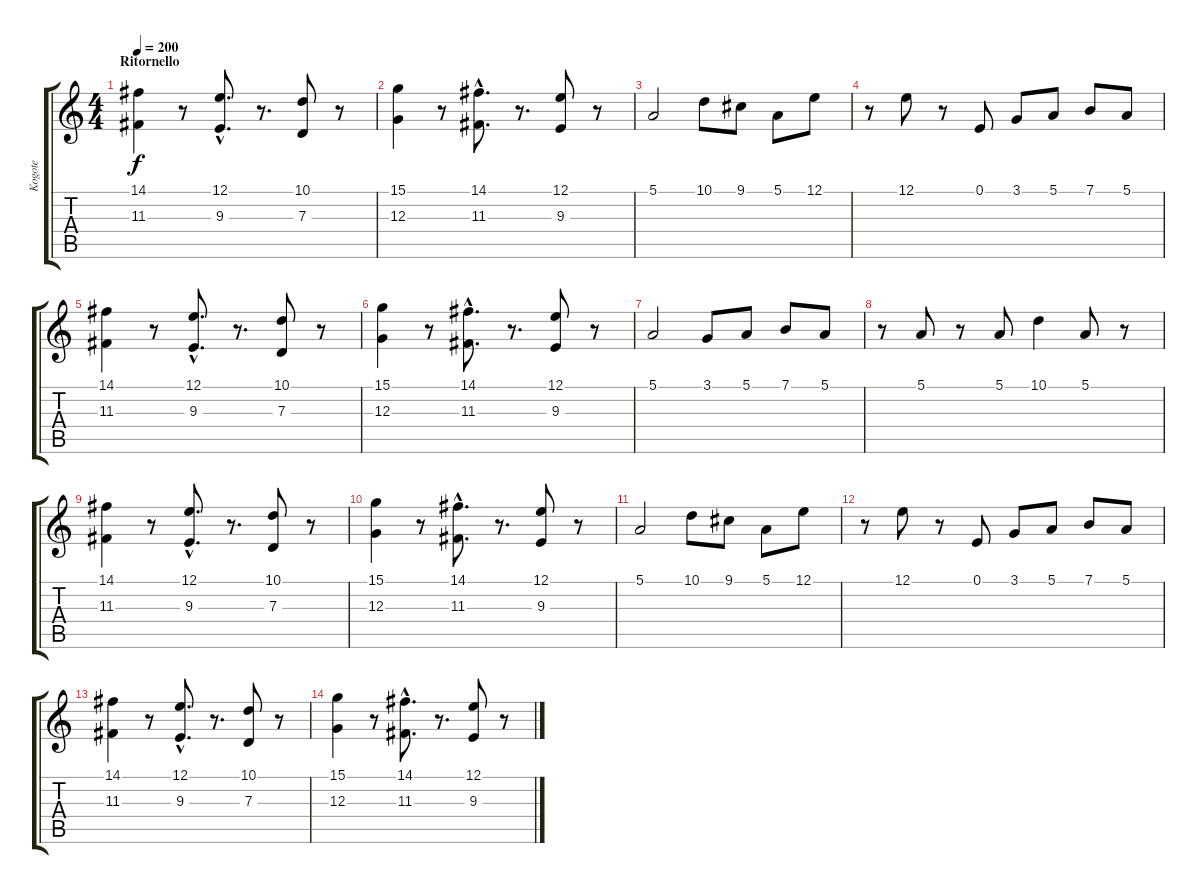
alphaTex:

\track ("Kogote" "Kogote") {instrument brasssection}
\staff {score tabs}
\tuning (E4 B3 G3 D3 A2 E2) {hide}
\ts (4 4)
\section ("" "Ritornello")
\tempo 200
\clef g2
\ks c
(14.1 11.3).4{dy f} r.8 (12.1{hac} 9.3{hac}).8{d} r.8{d} (10.1 7.3).8 r.8 |
(15.1 12.3).4 r.8 (14.1{hac} 11.3{hac}).8{d} r.8{d} (12.1 9.3).8 r.8 |
5.1.2 10.1.8 9.1.8 5.1.8 12.1.8 |
r.8 12.1.8 r.8 0.1.8 3.1.8 5.1.8 7.1.8 5.1.8 |
(14.1 11.3).4 r.8 (12.1{hac} 9.3{hac}).8{d} r.8{d} (10.1 7.3).8 r.8 |
(15.1 12.3).4 r.8 (14.1{hac} 11.3{hac}).8{d} r.8{d} (12.1 9.3).8 r.8 |
5.1.2 3.1.8 5.1.8 7.1.8 5.1.8 |
r.8 5.1.8 r.8 5.1.8 10.1.4 5.1.8 r.8 |
(14.1 11.3).4 r.8 (12.1{hac} 9.3{hac}).8{d} r.8{d} (10.1 7.3).8 r.8 |
(15.1 12.3).4 r.8 (14.1{hac} 11.3{hac}).8{d} r.8{d} (12.1 9.3).8 r.8 |
5.1.2 10.1.8 9.1.8 5.1.8 12.1.8 |
r.8 12.1.8 r.8 0.1.8 3.1.8 5.1.8 7.1.8 5.1.8 |
(14.1 11.3).4 r.8 (12.1{hac} 9.3{hac}).8{d} r.8{d} (10.1 7.3).8 r.8 |
(15.1 12.3).4 r.8 (14.1{hac} 11.3{hac}).8{d} r.8{d} (12.1 9.3).8 r.8
